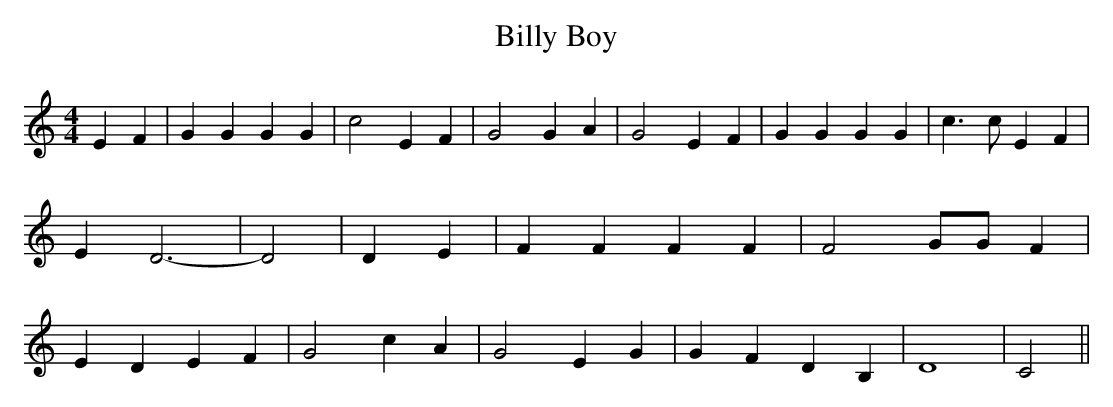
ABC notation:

X:1
T:Billy Boy
M:4/4
L:1/4
K:C
 E F| G G G G| c2 E F| G2 G A| G2 E F| G G G G| c3/2 c/2 E F| E D3-|\
 D2| D E| F F F F| F2 G/2G/2 F| E D E F| G2 c A| G2 E G| G F D B,|\
 D4| C2||
